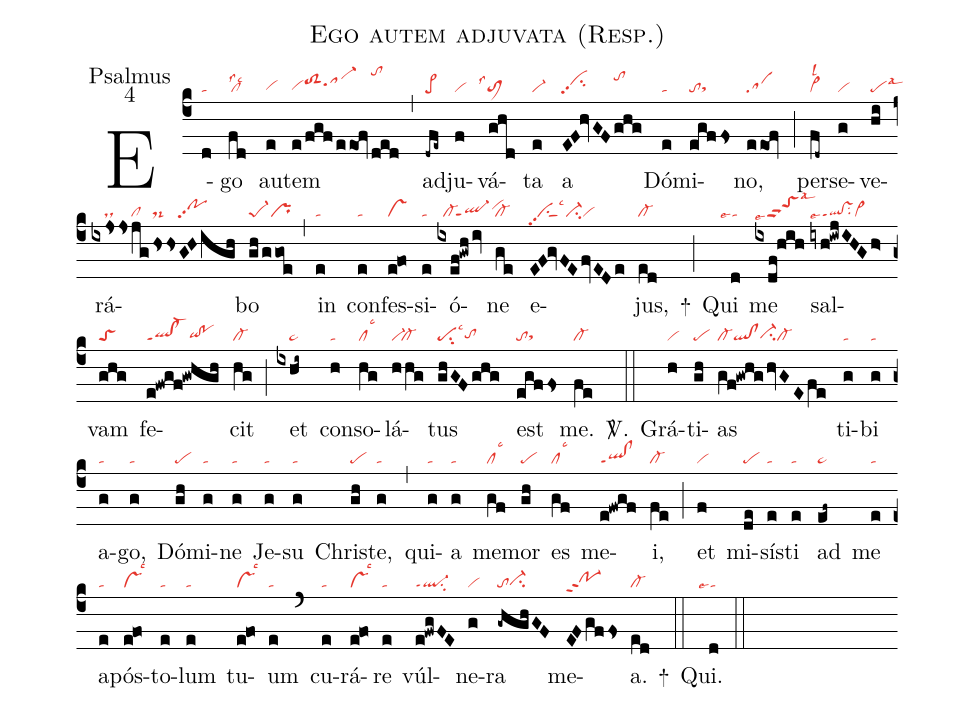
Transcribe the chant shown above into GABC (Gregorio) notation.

name:Ego autem adjuvata (Resp.);
office-part:Psalmus;
mode:4;
nabc-lines:1;
%%
(c4)
E(d|ta)go(fd|cllss2lsc2) au(e|vihg)tem(e/fgf/eeOf/|vihgtoS2hisa-hi|ded|tohm) (,)
ad(-dfe~|pe>)ju(f|vi)vá(ghd|```toM1lss1)ta(e|vi-) a(EF!hvGF/|vihipp2su2|ghg|tohk) Dó(e|ta)mi(egffs|tosthg)no,(eeOf|sa) (;)
per(fd~|vi>lsl2)se(g|vi)ve(hi|pelsal3)rá(ixjss|////ds|jg/|cl|hss/|ds-|GHigh|pohipp2)bo(gh/ggoe|pe-1pr) (,)
in(e|ta) con(e|ta)fes(e!fo|vs)si(e|ta)ó(ixef!gwh/iv|//cl-`ql-ppt1vihi)ne(ge|cl-) e(EF!gvFEfvEDe|vipp2su1sut1lsc3ci-vi)jus,(ed|cl-) +(;)
Qui(d|```talse4) me(ixdf!hih|toShjppu2lse7lsal3) sal(iyh!iwjIHGh>|ql!vsppt1su2lse7vi>)vam(ghg|toS) fe(e!fwgf!gwhgh|ql!cl-ppt1qihg!pohg)cit(hg|cl-) (;)
et(ixhi~|////ta>) con(h|ta)so(hg|cllsc3)lá(hhg|vi-`cl-)tus(ghGFghg|pesu2lsc3tohg) est(egffs|tosthg) me.(fe|cl-) <sp>V/</sp>.(::)
Grá(h|vi)ti(gh|pe)as(gf!gwhg/hvGEfe|cl-ql!clci-hgcl-) ti(g|ta)bi(g|ta) a(g|ta)go,(g|ta) Dó(gh|pe)mi(g|ta)ne(g|ta) Je(g|ta)su(g|ta) Chris(gh|pe)te,(g|ta) (,)
qui(g|ta)a(g|ta) me(gf|cllsc3)mor(gh|pe) es(gf|cllsc3) me(e!fwgf|ql!clppt1)i,(fe|cl-) (;)
et(f|vi) mi(de|pe)sís(e|ta)ti(e|ta) ad(ef~|ta>) me(e|ta) a(e|ta)pós(e!fo|vslsc3)to(e|ta)lum(e|ta) tu(e!fo|vslsc3)um(e|ta) (`)
cu(e|ta)rá(e!fo|vslsc3)re(e|ta) vúl(e!fwgFE|ql-ppt1su2)ne(g|vi)ra(-ghghGF|toci-hg) me(EFgffs|po-1hhppt2)a.(ed|cl-) +(::)
Qui.(d|```talse4) (::)
